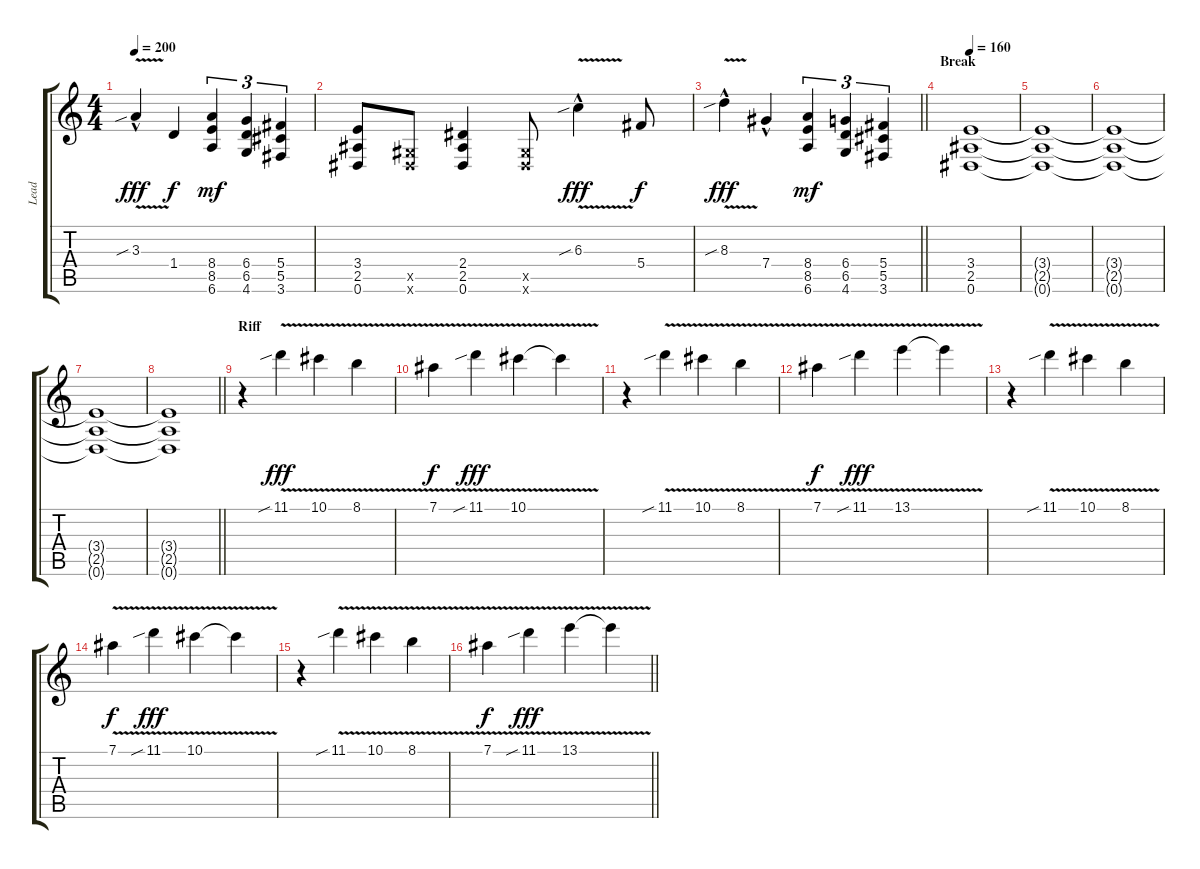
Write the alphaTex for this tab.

\track ("Lead" "Lead") {instrument overdrivenguitar}
\staff {score tabs}
\tuning (Eb4 Bb3 Gb3 Db3 Ab2 Eb2) {hide}
\ts (4 4)
\tempo 200
\clef g2
\ks c
3.3{v sib hac}.4{dy fff} 1.4.4{dy f} (8.4 8.5 6.6).4{tu (3 2) dy mf} (6.4 6.5 4.6).4{tu (3 2)} (5.4 5.5 3.6).4{tu (3 2)} |
(3.4 2.5 0.6).8 (0.5{x} 0.6{x}).8 (2.4 2.5 0.6).4 (0.5{x} 0.6{x}).8 6.3{v sib hac}.4{dy fff} 5.4.8{dy f} |
\barLineRight lightlight
8.3{v sib hac}.4{dy fff} 7.4{hac}.4 (8.4 8.5 6.6).4{tu (3 2) dy mf} (6.4 6.5 4.6).4{tu (3 2)} (5.4 5.5 3.6).4{tu (3 2)} |
\section ("" "Break")
\tempo 160
(3.4 2.5 0.6).1 |
(3.4{t} 2.5{t} 0.6{t}).1 |
(3.4{t} 2.5{t} 0.6{t}).1 |
(3.4{t} 2.5{t} 0.6{t}).1 |
\barLineRight lightlight
(3.4{t} 2.5{t} 0.6{t}).1 |
\section ("" "Riff")
r.4 11.1{v sib}.4{dy fff} 10.1{v}.4 8.1{v}.4 |
7.1{v}.4{dy f} 11.1{v sib}.4{dy fff} 10.1{v}.4 10.1{t}.4 |
r.4 11.1{v sib}.4 10.1{v}.4 8.1{v}.4 |
7.1{v}.4{dy f} 11.1{v sib}.4{dy fff} 13.1{v}.4 13.1{t}.4 |
r.4 11.1{v sib}.4 10.1{v}.4 8.1{v}.4 |
7.1{v}.4{dy f} 11.1{v sib}.4{dy fff} 10.1{v}.4 10.1{t}.4 |
r.4 11.1{v sib}.4 10.1{v}.4 8.1{v}.4 |
\barLineRight lightlight
7.1{v}.4{dy f} 11.1{v sib}.4{dy fff} 13.1{v}.4 13.1{t}.4
